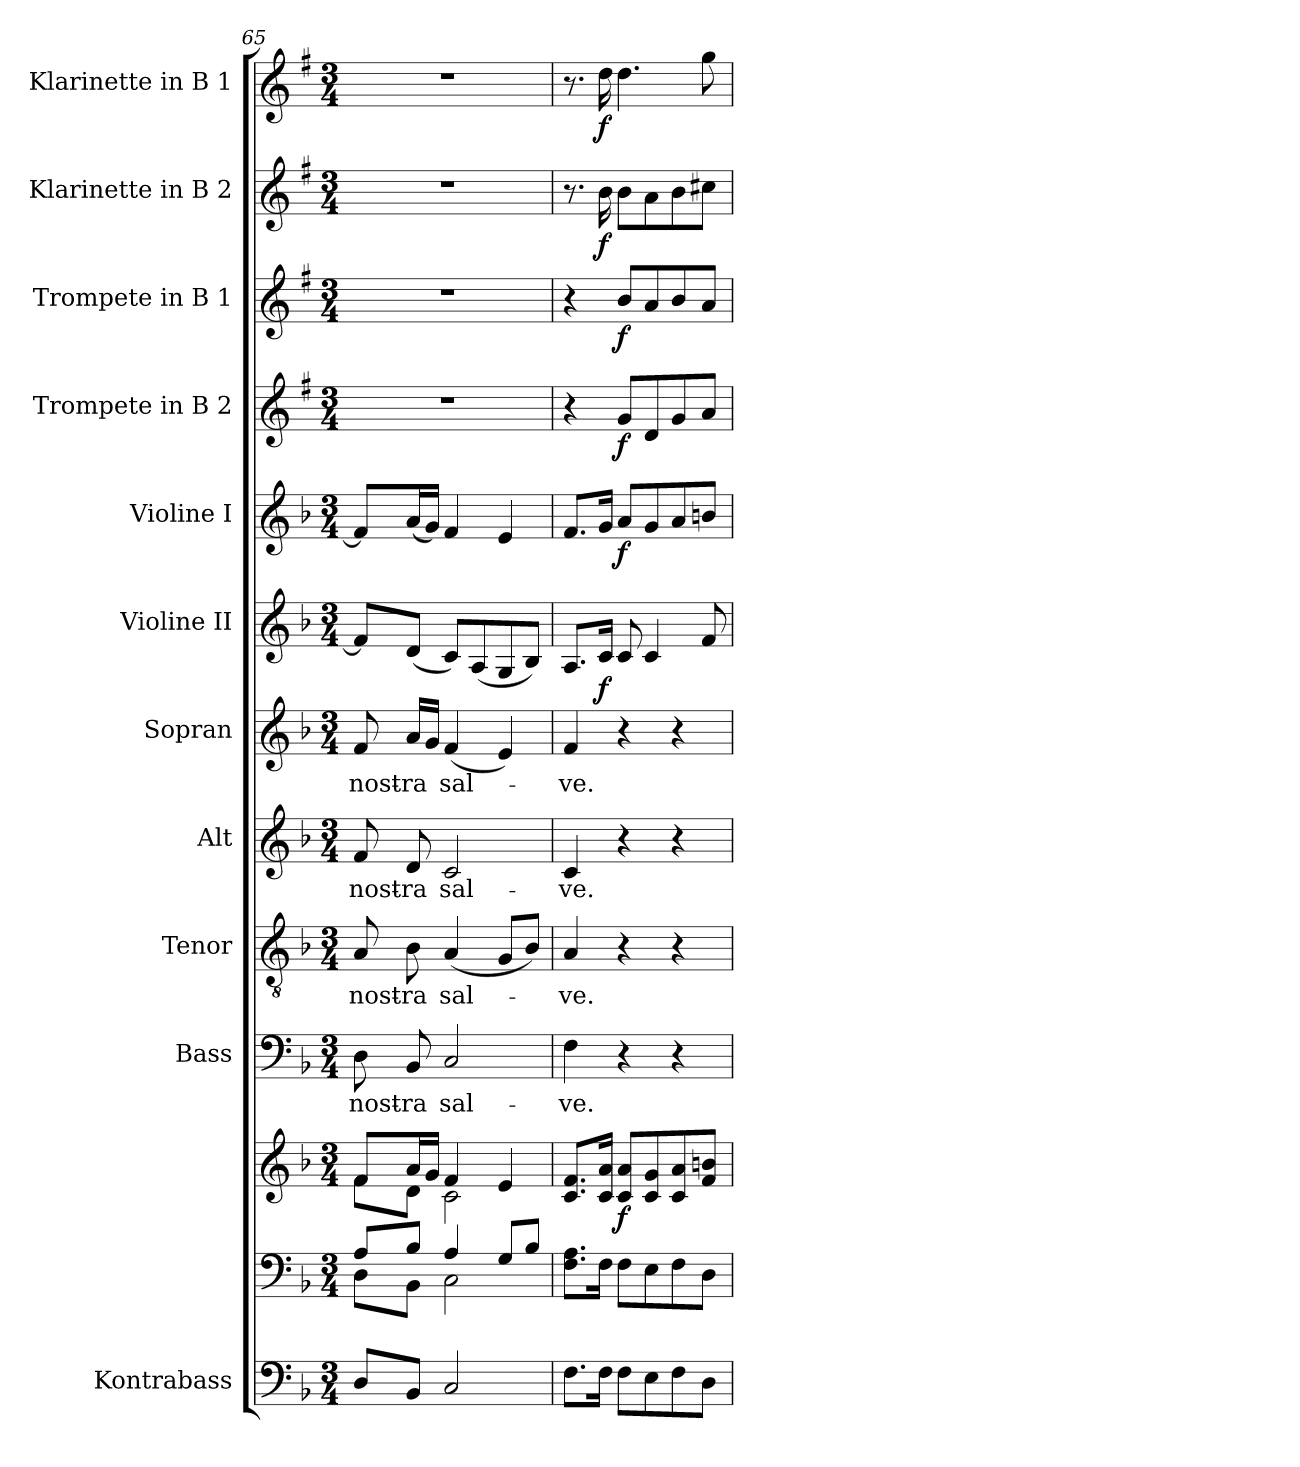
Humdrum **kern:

**kern	**kern	**kern	**dynam	**kern	**text	**kern	**text	**kern	**text	**kern	**text	**kern	**dynam	**kern	**dynam	**kern	**dynam	**kern	**dynam	**kern	**dynam	**kern	**dynam
*part12	*part11	*part11	*part11	*part10	*part10	*part9	*part9	*part8	*part8	*part7	*part7	*part6	*part6	*part5	*part5	*part4	*part4	*part3	*part3	*part2	*part2	*part1	*part1
*staff13	*staff12	*staff11	*staff11/12	*staff10	*staff10	*staff9	*staff9	*staff8	*staff8	*staff7	*staff7	*staff6	*staff6	*staff5	*staff5	*staff4	*staff4	*staff3	*staff3	*staff2	*staff2	*staff1	*staff1
*I"Kontrabass	*	*	*	*I"Bass	*	*I"Tenor	*	*I"Alt	*	*I"Sopran	*	*I"Violine II	*	*I"Violine I	*	*I"Trompete in B 2	*	*I"Trompete in B 1	*	*I"Klarinette in B 2	*	*I"Klarinette in B 1	*
*I'Kb.	*	*	*	*I'B	*	*I'T	*	*I'A	*	*I'S	*	*I'Vl. II	*	*I'Vl. I	*	*	*	*	*	*	*	*	*
!!LO:PB:g=z
*clefF4	*clefF4	*clefG2	*	*clefF4	*	*clefGv2	*	*clefG2	*	*clefG2	*	*clefG2	*	*clefG2	*	*clefG2	*	*clefG2	*	*clefG2	*	*clefG2	*
*ITrd7c12	*	*	*	*	*	*	*	*	*	*	*	*	*	*	*	*ITrd1c2	*	*ITrd1c2	*	*ITrd1c2	*	*ITrd1c2	*
*k[b-]	*k[b-]	*k[b-]	*	*k[b-]	*	*k[b-]	*	*k[b-]	*	*k[b-]	*	*k[b-]	*	*k[b-]	*	*k[b-]	*	*k[b-]	*	*k[b-]	*	*k[b-]	*
*F:	*F:	*F:	*	*F:	*	*F:	*	*F:	*	*F:	*	*F:	*	*F:	*	*F:	*	*F:	*	*F:	*	*F:	*
*M3/4	*M3/4	*M3/4	*	*M3/4	*	*M3/4	*	*M3/4	*	*M3/4	*	*M3/4	*	*M3/4	*	*M3/4	*	*M3/4	*	*M3/4	*	*M3/4	*
=65	=65	=65	=65	=65	=65	=65	=65	=65	=65	=65	=65	=65	=65	=65	=65	=65	=65	=65	=65	=65	=65	=65	=65
*	*^	*^	*	*	*	*	*	*	*	*	*	*	*	*	*	*	*	*	*	*	*	*	*
!	!	!	!	!	!	!	!LO:LY:b	!	!LO:LY:b	!	!LO:LY:b	!	!LO:LY:b	!	!	!	!	!	!	!	!	!	!	!	!
8DD/L	8A/L	8D\L	8f/L	8f\L	.	8D\	nost-	8A/	nost-	8f/	nost-	8f/	nost-	8f/L]	.	8f/L]	.	2.r	.	2.r	.	2.r	.	2.r	.
!	!	!	!	!	!	!	!LO:LY:b	!	!LO:LY:b	!	!LO:LY:b	!	!LO:LY:b	!	!	!	!	!	!	!	!	!	!	!	!
8BBB-/J	8B-/J	8BB-\J	16a/L	8d\J	.	8BB-/	-ra	8B-\	-ra	8d/	-ra	16a/LL	-ra	(<8d/J	.	(<16a/L	.	.	.	.	.	.	.	.	.
.	.	.	16g/JJ	.	.	.	.	.	.	.	.	16g/JJ	.	.	.	16g/JJ)	.	.	.	.	.	.	.	.	.
!	!	!	!	!	!	!	!LO:LY:b	!	!LO:LY:b	!	!LO:LY:b	!	!LO:LY:b	!	!	!	!	!	!	!	!	!	!	!	!
2CC/	4A/	2C\	4f/	2c\	.	2C/	sal-	(<4A/	sal-	2c/	sal-	(<4f/	sal-	8c/L)	.	4f/	.	.	.	.	.	.	.	.	.
.	.	.	.	.	.	.	.	.	.	.	.	.	.	(<8A/	.	.	.	.	.	.	.	.	.	.	.
.	8G/L	.	4e/	.	.	.	.	8G/L	.	.	.	4e/)	.	8G/	.	4e/	.	.	.	.	.	.	.	.	.
.	8B-/J	.	.	.	.	.	.	8B-/J)	.	.	.	.	.	8B-/J)	.	.	.	.	.	.	.	.	.	.	.
*	*v	*v	*	*	*	*	*	*	*	*	*	*	*	*	*	*	*	*	*	*	*	*	*	*	*
*	*	*v	*v	*	*	*	*	*	*	*	*	*	*	*	*	*	*	*	*	*	*	*	*	*
=66	=66	=66	=66	=66	=66	=66	=66	=66	=66	=66	=66	=66	=66	=66	=66	=66	=66	=66	=66	=66	=66	=66	=66
!	!	!	!	!	!LO:LY:b	!	!LO:LY:b	!	!LO:LY:b	!	!LO:LY:b	!	!	!	!	!	!	!	!	!	!	!	!
8.FF\L	8.F\ 8.A\L	8.c/ 8.f/L	.	4F\	-ve.	4A/	-ve.	4c/	-ve.	4f/	-ve.	8.A/L	.	8.f/L	.	4r	.	4r	.	8.r	.	8.r	.
!	!	!	!	!	!	!	!	!	!	!	!	!	!LO:DY:b	!	!	!	!	!	!	!	!LO:DY:b	!	!LO:DY:b
16FF\Jk	16F\Jk	16c/ 16a/Jk	.	.	.	.	.	.	.	.	.	16c/Jk	f	16g/Jk	.	.	.	.	.	16a\	f	16cc\	f
!	!	!	!LO:DY:b	!	!	!	!	!	!	!	!	!	!	!	!LO:DY:b	!	!LO:DY:b	!	!LO:DY:b	!	!	!	!
8FF\L	8F\L	8c/ 8a/L	f	4r	.	4r	.	4r	.	4r	.	8c/	.	8a/L	f	8f/L	f	8a/L	f	8a\L	.	4.cc\	.
8EE\	8E\	8c/ 8g/	.	.	.	.	.	.	.	.	.	4c/	.	8g/	.	8c/	.	8g/	.	8g\	.	.	.
8FF\	8F\	8c/ 8a/	.	4r	.	4r	.	4r	.	4r	.	.	.	8a/	.	8f/	.	8a/	.	8a\	.	.	.
8DD\J	8D\J	8f/ 8bn/J	.	.	.	.	.	.	.	.	.	8f/	.	8bn/J	.	8g/J	.	8g/J	.	8bn\J	.	8ff\	.
=	=	=	=	=	=	=	=	=	=	=	=	=	=	=	=	=	=	=	=	=	=	=	=
*-	*-	*-	*-	*-	*-	*-	*-	*-	*-	*-	*-	*-	*-	*-	*-	*-	*-	*-	*-	*-	*-	*-	*-
